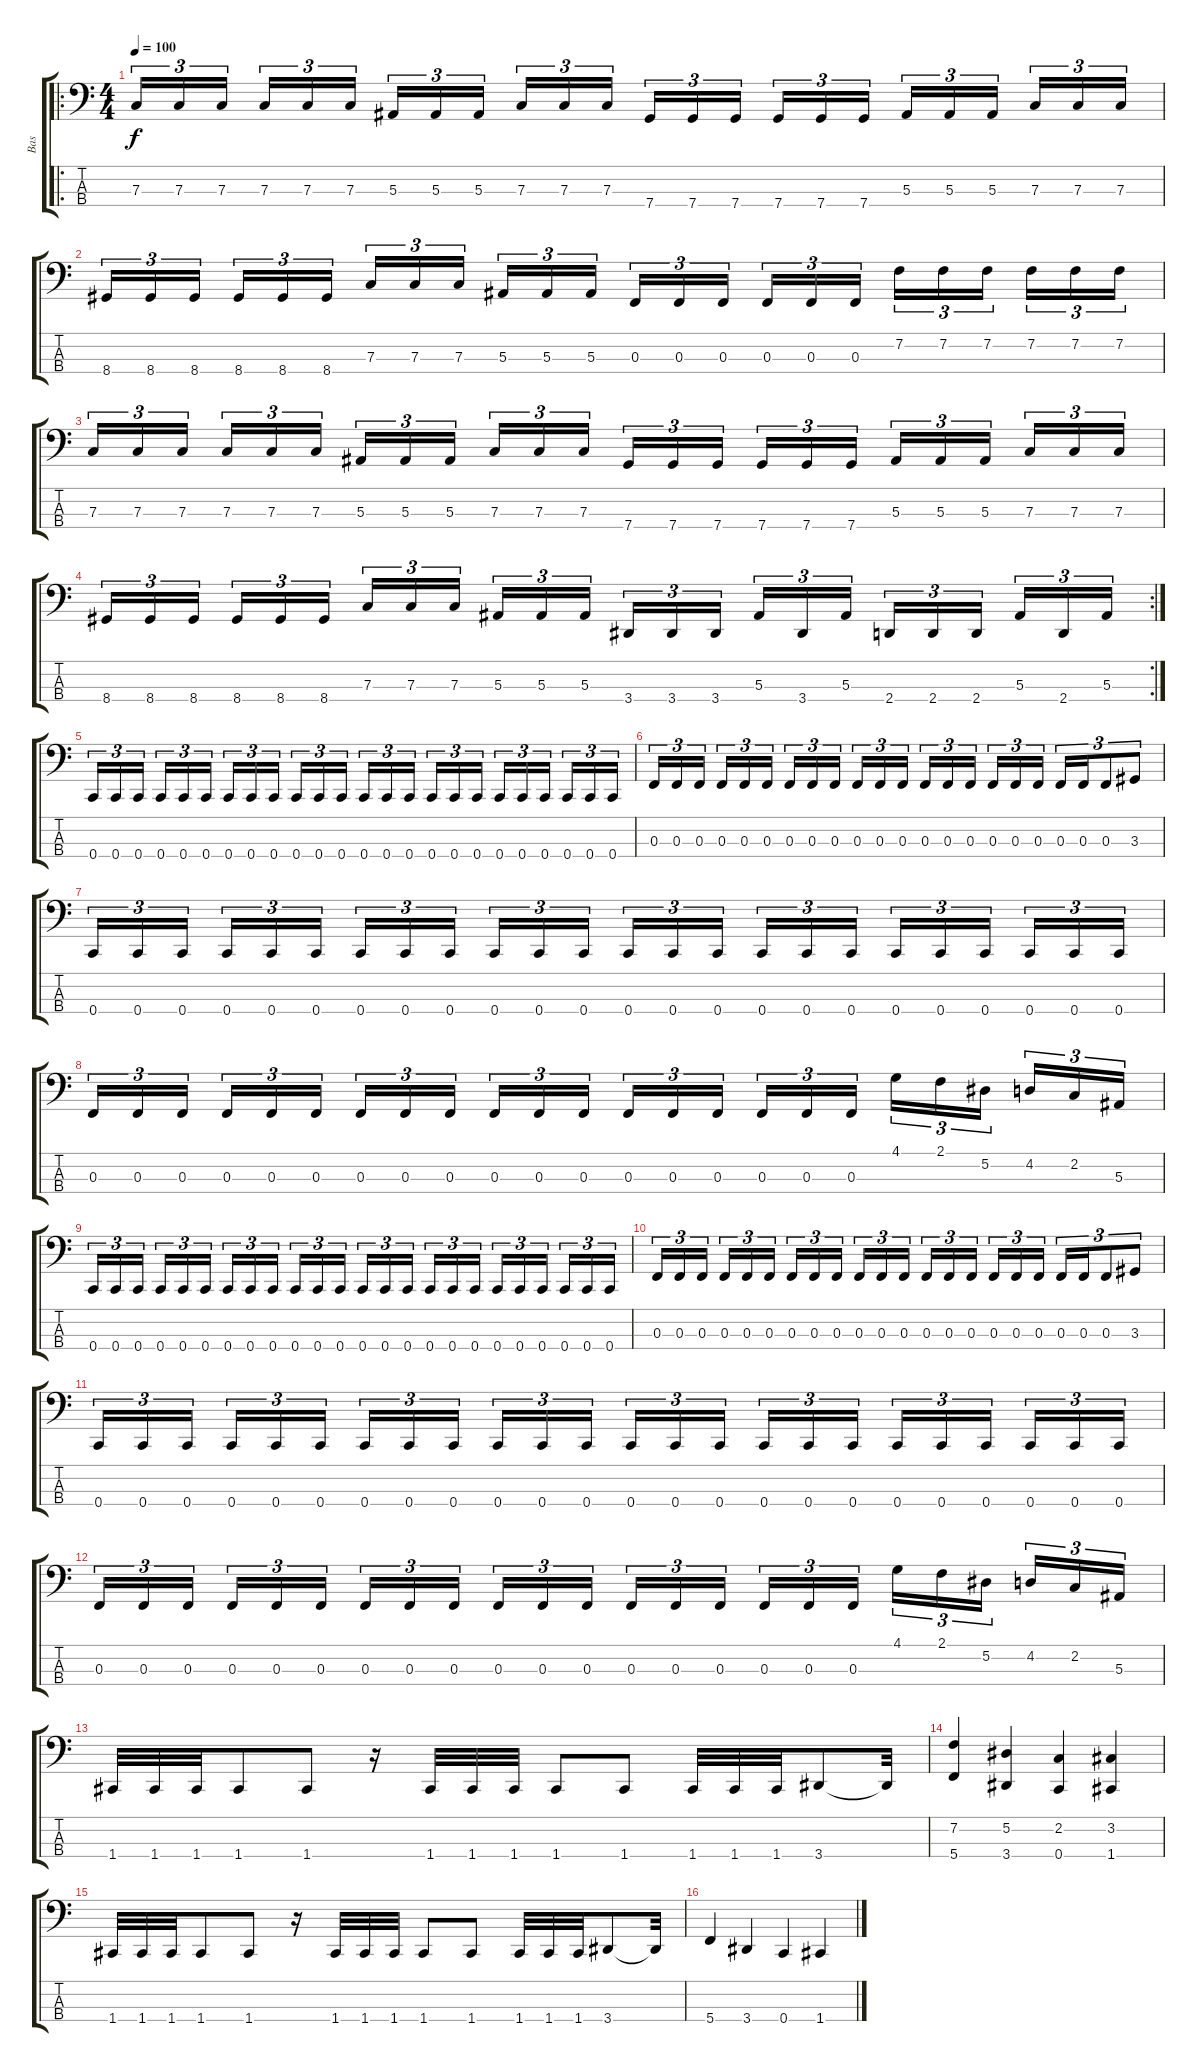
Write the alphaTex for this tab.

\track ("Bas" "Bas") {instrument electricbassfinger}
\staff {score tabs}
\tuning (Eb2 Bb1 F1 C1) {hide}
\ro
\ts (4 4)
\tempo 100
\clef f4
\ks c
7.3.16{tu (3 2) dy f instrument electricbassfinger} 7.3.16{tu (3 2)} 7.3.16{tu (3 2)} 7.3.16{tu (3 2)} 7.3.16{tu (3 2)} 7.3.16{tu (3 2)} 5.3.16{tu (3 2)} 5.3.16{tu (3 2)} 5.3.16{tu (3 2)} 7.3.16{tu (3 2)} 7.3.16{tu (3 2)} 7.3.16{tu (3 2)} 7.4.16{tu (3 2)} 7.4.16{tu (3 2)} 7.4.16{tu (3 2)} 7.4.16{tu (3 2)} 7.4.16{tu (3 2)} 7.4.16{tu (3 2)} 5.3.16{tu (3 2)} 5.3.16{tu (3 2)} 5.3.16{tu (3 2)} 7.3.16{tu (3 2)} 7.3.16{tu (3 2)} 7.3.16{tu (3 2)} |
8.4.16{tu (3 2)} 8.4.16{tu (3 2)} 8.4.16{tu (3 2)} 8.4.16{tu (3 2)} 8.4.16{tu (3 2)} 8.4.16{tu (3 2)} 7.3.16{tu (3 2)} 7.3.16{tu (3 2)} 7.3.16{tu (3 2)} 5.3.16{tu (3 2)} 5.3.16{tu (3 2)} 5.3.16{tu (3 2)} 0.3.16{tu (3 2)} 0.3.16{tu (3 2)} 0.3.16{tu (3 2)} 0.3.16{tu (3 2)} 0.3.16{tu (3 2)} 0.3.16{tu (3 2)} 7.2.16{tu (3 2)} 7.2.16{tu (3 2)} 7.2.16{tu (3 2)} 7.2.16{tu (3 2)} 7.2.16{tu (3 2)} 7.2.16{tu (3 2)} |
7.3.16{tu (3 2)} 7.3.16{tu (3 2)} 7.3.16{tu (3 2)} 7.3.16{tu (3 2)} 7.3.16{tu (3 2)} 7.3.16{tu (3 2)} 5.3.16{tu (3 2)} 5.3.16{tu (3 2)} 5.3.16{tu (3 2)} 7.3.16{tu (3 2)} 7.3.16{tu (3 2)} 7.3.16{tu (3 2)} 7.4.16{tu (3 2)} 7.4.16{tu (3 2)} 7.4.16{tu (3 2)} 7.4.16{tu (3 2)} 7.4.16{tu (3 2)} 7.4.16{tu (3 2)} 5.3.16{tu (3 2)} 5.3.16{tu (3 2)} 5.3.16{tu (3 2)} 7.3.16{tu (3 2)} 7.3.16{tu (3 2)} 7.3.16{tu (3 2)} |
\rc 2
8.4.16{tu (3 2)} 8.4.16{tu (3 2)} 8.4.16{tu (3 2)} 8.4.16{tu (3 2)} 8.4.16{tu (3 2)} 8.4.16{tu (3 2)} 7.3.16{tu (3 2)} 7.3.16{tu (3 2)} 7.3.16{tu (3 2)} 5.3.16{tu (3 2)} 5.3.16{tu (3 2)} 5.3.16{tu (3 2)} 3.4.16{tu (3 2)} 3.4.16{tu (3 2)} 3.4.16{tu (3 2)} 5.3.16{tu (3 2)} 3.4.16{tu (3 2)} 5.3.16{tu (3 2)} 2.4.16{tu (3 2)} 2.4.16{tu (3 2)} 2.4.16{tu (3 2)} 5.3.16{tu (3 2)} 2.4.16{tu (3 2)} 5.3.16{tu (3 2)} |
0.4.16{tu (3 2)} 0.4.16{tu (3 2)} 0.4.16{tu (3 2)} 0.4.16{tu (3 2)} 0.4.16{tu (3 2)} 0.4.16{tu (3 2)} 0.4.16{tu (3 2)} 0.4.16{tu (3 2)} 0.4.16{tu (3 2)} 0.4.16{tu (3 2)} 0.4.16{tu (3 2)} 0.4.16{tu (3 2)} 0.4.16{tu (3 2)} 0.4.16{tu (3 2)} 0.4.16{tu (3 2)} 0.4.16{tu (3 2)} 0.4.16{tu (3 2)} 0.4.16{tu (3 2)} 0.4.16{tu (3 2)} 0.4.16{tu (3 2)} 0.4.16{tu (3 2)} 0.4.16{tu (3 2)} 0.4.16{tu (3 2)} 0.4.16{tu (3 2)} |
0.3.16{tu (3 2)} 0.3.16{tu (3 2)} 0.3.16{tu (3 2)} 0.3.16{tu (3 2)} 0.3.16{tu (3 2)} 0.3.16{tu (3 2)} 0.3.16{tu (3 2)} 0.3.16{tu (3 2)} 0.3.16{tu (3 2)} 0.3.16{tu (3 2)} 0.3.16{tu (3 2)} 0.3.16{tu (3 2)} 0.3.16{tu (3 2)} 0.3.16{tu (3 2)} 0.3.16{tu (3 2)} 0.3.16{tu (3 2)} 0.3.16{tu (3 2)} 0.3.16{tu (3 2)} 0.3.16{tu (3 2)} 0.3.16{tu (3 2)} 0.3.8{tu (3 2)} 3.3.8{tu (3 2)} |
0.4.16{tu (3 2)} 0.4.16{tu (3 2)} 0.4.16{tu (3 2)} 0.4.16{tu (3 2)} 0.4.16{tu (3 2)} 0.4.16{tu (3 2)} 0.4.16{tu (3 2)} 0.4.16{tu (3 2)} 0.4.16{tu (3 2)} 0.4.16{tu (3 2)} 0.4.16{tu (3 2)} 0.4.16{tu (3 2)} 0.4.16{tu (3 2)} 0.4.16{tu (3 2)} 0.4.16{tu (3 2)} 0.4.16{tu (3 2)} 0.4.16{tu (3 2)} 0.4.16{tu (3 2)} 0.4.16{tu (3 2)} 0.4.16{tu (3 2)} 0.4.16{tu (3 2)} 0.4.16{tu (3 2)} 0.4.16{tu (3 2)} 0.4.16{tu (3 2)} |
0.3.16{tu (3 2)} 0.3.16{tu (3 2)} 0.3.16{tu (3 2)} 0.3.16{tu (3 2)} 0.3.16{tu (3 2)} 0.3.16{tu (3 2)} 0.3.16{tu (3 2)} 0.3.16{tu (3 2)} 0.3.16{tu (3 2)} 0.3.16{tu (3 2)} 0.3.16{tu (3 2)} 0.3.16{tu (3 2)} 0.3.16{tu (3 2)} 0.3.16{tu (3 2)} 0.3.16{tu (3 2)} 0.3.16{tu (3 2)} 0.3.16{tu (3 2)} 0.3.16{tu (3 2)} 4.1.16{tu (3 2)} 2.1.16{tu (3 2)} 5.2.16{tu (3 2)} 4.2.16{tu (3 2)} 2.2.16{tu (3 2)} 5.3.16{tu (3 2)} |
0.4.16{tu (3 2)} 0.4.16{tu (3 2)} 0.4.16{tu (3 2)} 0.4.16{tu (3 2)} 0.4.16{tu (3 2)} 0.4.16{tu (3 2)} 0.4.16{tu (3 2)} 0.4.16{tu (3 2)} 0.4.16{tu (3 2)} 0.4.16{tu (3 2)} 0.4.16{tu (3 2)} 0.4.16{tu (3 2)} 0.4.16{tu (3 2)} 0.4.16{tu (3 2)} 0.4.16{tu (3 2)} 0.4.16{tu (3 2)} 0.4.16{tu (3 2)} 0.4.16{tu (3 2)} 0.4.16{tu (3 2)} 0.4.16{tu (3 2)} 0.4.16{tu (3 2)} 0.4.16{tu (3 2)} 0.4.16{tu (3 2)} 0.4.16{tu (3 2)} |
0.3.16{tu (3 2)} 0.3.16{tu (3 2)} 0.3.16{tu (3 2)} 0.3.16{tu (3 2)} 0.3.16{tu (3 2)} 0.3.16{tu (3 2)} 0.3.16{tu (3 2)} 0.3.16{tu (3 2)} 0.3.16{tu (3 2)} 0.3.16{tu (3 2)} 0.3.16{tu (3 2)} 0.3.16{tu (3 2)} 0.3.16{tu (3 2)} 0.3.16{tu (3 2)} 0.3.16{tu (3 2)} 0.3.16{tu (3 2)} 0.3.16{tu (3 2)} 0.3.16{tu (3 2)} 0.3.16{tu (3 2)} 0.3.16{tu (3 2)} 0.3.8{tu (3 2)} 3.3.8{tu (3 2)} |
0.4.16{tu (3 2)} 0.4.16{tu (3 2)} 0.4.16{tu (3 2)} 0.4.16{tu (3 2)} 0.4.16{tu (3 2)} 0.4.16{tu (3 2)} 0.4.16{tu (3 2)} 0.4.16{tu (3 2)} 0.4.16{tu (3 2)} 0.4.16{tu (3 2)} 0.4.16{tu (3 2)} 0.4.16{tu (3 2)} 0.4.16{tu (3 2)} 0.4.16{tu (3 2)} 0.4.16{tu (3 2)} 0.4.16{tu (3 2)} 0.4.16{tu (3 2)} 0.4.16{tu (3 2)} 0.4.16{tu (3 2)} 0.4.16{tu (3 2)} 0.4.16{tu (3 2)} 0.4.16{tu (3 2)} 0.4.16{tu (3 2)} 0.4.16{tu (3 2)} |
0.3.16{tu (3 2)} 0.3.16{tu (3 2)} 0.3.16{tu (3 2)} 0.3.16{tu (3 2)} 0.3.16{tu (3 2)} 0.3.16{tu (3 2)} 0.3.16{tu (3 2)} 0.3.16{tu (3 2)} 0.3.16{tu (3 2)} 0.3.16{tu (3 2)} 0.3.16{tu (3 2)} 0.3.16{tu (3 2)} 0.3.16{tu (3 2)} 0.3.16{tu (3 2)} 0.3.16{tu (3 2)} 0.3.16{tu (3 2)} 0.3.16{tu (3 2)} 0.3.16{tu (3 2)} 4.1.16{tu (3 2)} 2.1.16{tu (3 2)} 5.2.16{tu (3 2)} 4.2.16{tu (3 2)} 2.2.16{tu (3 2)} 5.3.16{tu (3 2)} |
1.4.32 1.4.32 1.4.32 1.4.8 1.4.8 r.16 1.4.32 1.4.32 1.4.32 1.4.8 1.4.8 1.4.32 1.4.32 1.4.32 3.4.8 3.4{t}.32 |
(7.2 5.4).4 (5.2 3.4).4 (2.2 0.4).4 (3.2 1.4).4 |
1.4.32 1.4.32 1.4.32 1.4.8 1.4.8 r.16 1.4.32 1.4.32 1.4.32 1.4.8 1.4.8 1.4.32 1.4.32 1.4.32 3.4.8 3.4{t}.32 |
5.4.4 3.4.4 0.4.4 1.4.4
